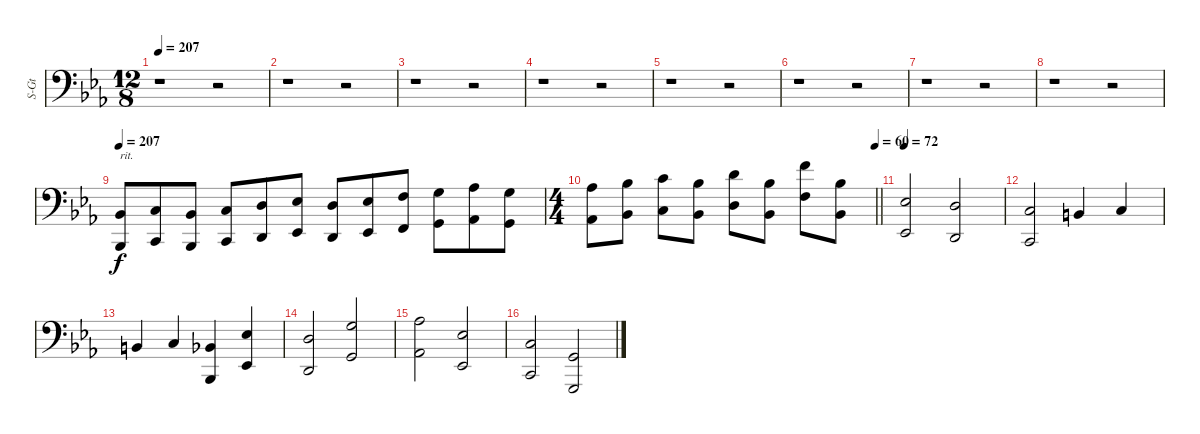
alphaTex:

\bracketExtendMode groupsimilarinstruments
\otherSystemsTrackNameOrientation horizontal
\track ("Piano (LH) (Print)" "S-Gt") {instrument brightacousticpiano}
\staff {score}
\tuning (F2 C2 F1 C1 F0 C0)
\displaytranspose 12
\ts (12 8)
\tempo 207
\clef f4
\ks eb
r.1{dy f beam Down} r.2{beam Down} |
r.1{beam Down} r.2{beam Down} |
r.1{beam Down} r.2{beam Down} |
r.1{beam Down} r.2{beam Down} |
r.1{beam Down} r.2{beam Down} |
r.1{beam Down} r.2{beam Down} |
r.1{beam Down} r.2{beam Down} |
r.1{beam Down} r.2{beam Down} |
\tempo 207
(5.3{acc b} 5.5{acc b}).8{txt "rit." beam Up} (0.2{acc forcenatural} 0.4{acc forcenatural}).8{beam Up} (5.3{acc b} 5.5{acc b}).8{beam Up} (0.2{acc forcenatural} 0.4{acc forcenatural}).8{beam Up} (2.2{acc forcenatural} 2.4{acc forcenatural}).8{beam Up} (3.2{acc b} 3.4{acc b}).8{beam Up} (2.2{acc forcenatural} 2.4{acc forcenatural}).8{beam Up} (3.2{acc b} 3.4{acc b}).8{beam Up} (0.1{acc forcenatural} 0.3{acc forcenatural}).8{beam Up} (2.1{acc forcenatural} 2.3{acc forcenatural}).8{beam Down} (3.1{acc b} 3.3{acc b}).8{beam Down} (2.1{acc forcenatural} 2.3{acc forcenatural}).8{beam Down} |
\ts (4 4)
\tempo (60 1)
\barLineRight lightlight
(3.1{acc b} 3.3{acc b}).8{beam Down} (5.1{acc b} 5.3{acc b}).8{beam Down} (7.1{acc forcenatural} 7.3{acc forcenatural}).8{beam Down} (5.1{acc b} 5.3{acc b}).8{beam Down} (9.1{acc forcenatural} 9.3{acc forcenatural}).8{beam Down} (5.1{acc b} 5.3{acc b}).8{beam Down} (12.1{acc forcenatural} 12.3{acc forcenatural}).8{beam Down} (5.1{acc b} 5.3{acc b}).8{beam Down} |
\tempo 72
(3.2{acc b} 3.4{acc b}).2{beam Up} (2.2{acc forcenatural} 2.4{acc forcenatural}).2{beam Up} |
(0.2{acc forcenatural} 0.4{acc forcenatural}).2{beam Up} 6.3{acc forcenatural}.4{beam Up} 0.2{acc forcenatural}.4{beam Up} |
6.3{acc forcenatural}.4{beam Up} 0.2{acc forcenatural}.4{beam Up} (5.3{acc b} 5.5{acc b}).4{beam Up} (3.2{acc b} 3.4{acc b}).4{beam Up} |
(2.2{acc forcenatural} 2.4{acc forcenatural}).2{beam Up} (2.1{acc forcenatural} 2.3{acc forcenatural}).2{beam Up} |
(3.1{acc b} 3.3{acc b}).2{beam Down} (3.2{acc b} 3.4{acc b}).2{beam Up} |
(0.2{acc forcenatural} 0.4{acc forcenatural}).2{beam Up} (2.3{acc forcenatural} 2.5{acc forcenatural}).2{beam Up}
